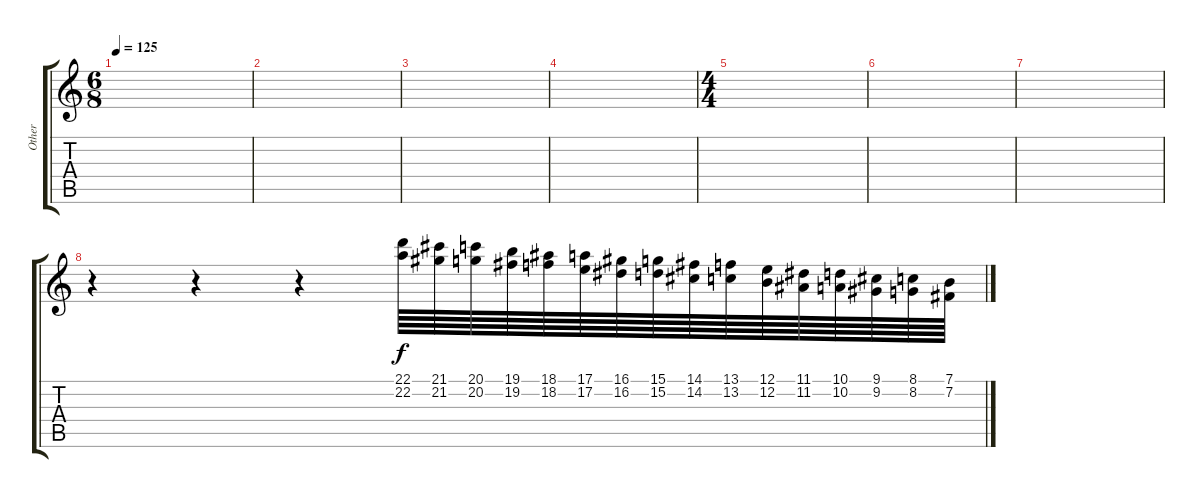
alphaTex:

\track ("Other" "Other") {instrument tinklebell}
\staff {score tabs}
\tuning (E4 B3 G3 D3 A2 E2) {hide}
\ts (6 8)
\tempo 125
\clef g2
\ks c
|
|
|
|
\ts (4 4)
|
|
|
r.4 r.4 r.4 (22.1 22.2).64 (21.1 21.2).64 (20.1 20.2).64 (19.1 19.2).64 (18.1 18.2).64 (17.1 17.2).64 (16.1 16.2).64 (15.1 15.2).64 (14.1 14.2).64 (13.1 13.2).64 (12.1 12.2).64 (11.1 11.2).64 (10.1 10.2).64 (9.1 9.2).64 (8.1 8.2).64 (7.1 7.2).64
